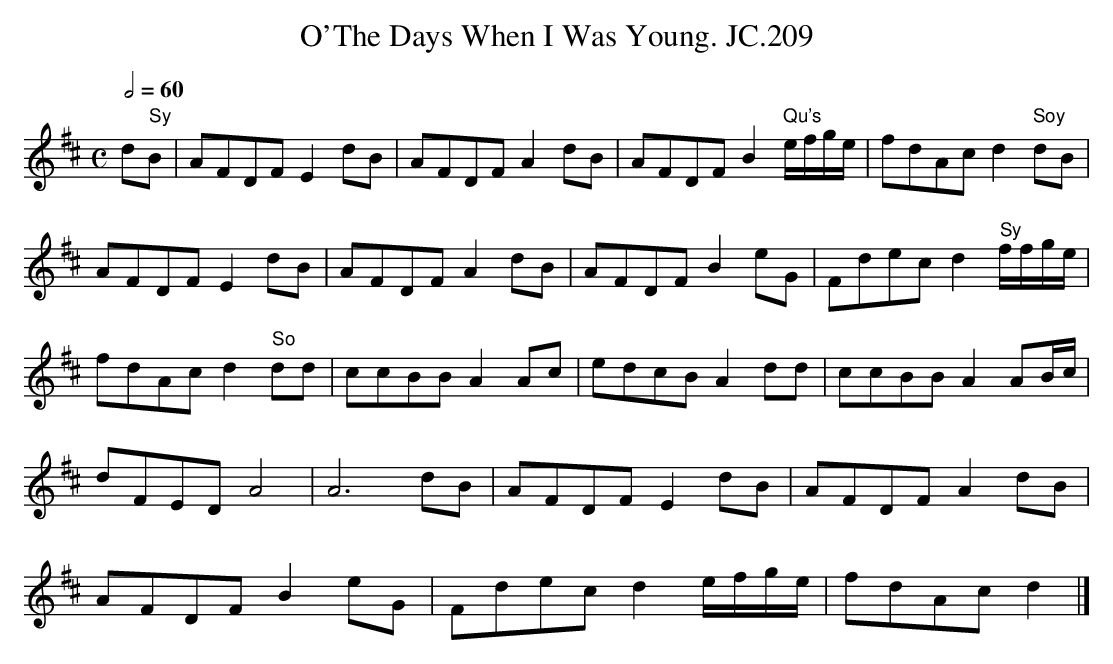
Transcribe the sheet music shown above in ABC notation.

X:1
T:O'The Days When I Was Young. JC.209
M:C
L:1/8
Q:2/4=60
K:D
d" Sy"B|\\
AFDFE2dB|AFDFA2dB|AFDFB2" Qu's"e/f/g/e/|fdAcd2" Soy"dB|
AFDFE2dB|AFDFA2dB|AFDFB2 eG|Fdecd2" Sy"f/f/g/e/|
fdAcd2" So"dd|ccBBA2Ac|edcBA2dd|ccBBA2AB/c/|
dFEDA4|A6dB|AFDFE2dB|AFDFA2dB|
AFDFB2eG|Fdecd2e/f/g/e/|fdAcd2|]
